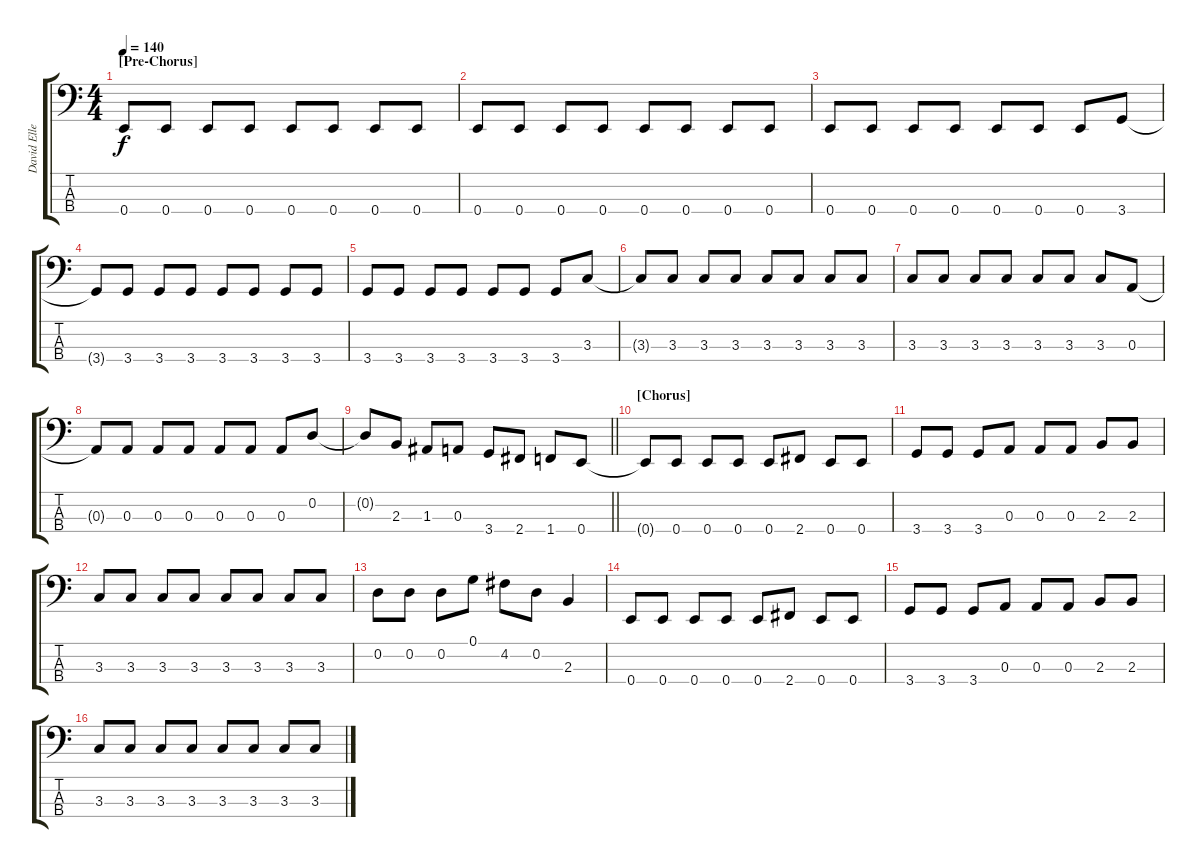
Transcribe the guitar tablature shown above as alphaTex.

\track ("David Ellefson" "David Elle") {instrument electricbasspick}
\staff {score tabs}
\tuning (G2 D2 A1 E1) {hide}
\ts (4 4)
\section ("" "[Pre-Chorus]")
\tempo 140
\clef f4
\ks c
0.4.8{dy f} 0.4.8 0.4.8 0.4.8 0.4.8 0.4.8 0.4.8 0.4.8 |
0.4.8 0.4.8 0.4.8 0.4.8 0.4.8 0.4.8 0.4.8 0.4.8 |
0.4.8 0.4.8 0.4.8 0.4.8 0.4.8 0.4.8 0.4.8 3.4.8 |
3.4{t}.8 3.4.8 3.4.8 3.4.8 3.4.8 3.4.8 3.4.8 3.4.8 |
3.4.8 3.4.8 3.4.8 3.4.8 3.4.8 3.4.8 3.4.8 3.3.8 |
3.3{t}.8 3.3.8 3.3.8 3.3.8 3.3.8 3.3.8 3.3.8 3.3.8 |
3.3.8 3.3.8 3.3.8 3.3.8 3.3.8 3.3.8 3.3.8 0.3.8 |
0.3{t}.8 0.3.8 0.3.8 0.3.8 0.3.8 0.3.8 0.3.8 0.2.8 |
\barLineRight lightlight
0.2{t}.8 2.3.8 1.3.8 0.3.8 3.4.8 2.4.8 1.4.8 0.4.8 |
\section ("" "[Chorus]")
0.4{t}.8 0.4.8 0.4.8 0.4.8 0.4.8 2.4.8 0.4.8 0.4.8 |
3.4.8 3.4.8 3.4.8 0.3.8 0.3.8 0.3.8 2.3.8 2.3.8 |
3.3.8 3.3.8 3.3.8 3.3.8 3.3.8 3.3.8 3.3.8 3.3.8 |
0.2.8 0.2.8 0.2.8 0.1.8 4.2.8 0.2.8 2.3.4 |
0.4.8 0.4.8 0.4.8 0.4.8 0.4.8 2.4.8 0.4.8 0.4.8 |
3.4.8 3.4.8 3.4.8 0.3.8 0.3.8 0.3.8 2.3.8 2.3.8 |
3.3.8 3.3.8 3.3.8 3.3.8 3.3.8 3.3.8 3.3.8 3.3.8
